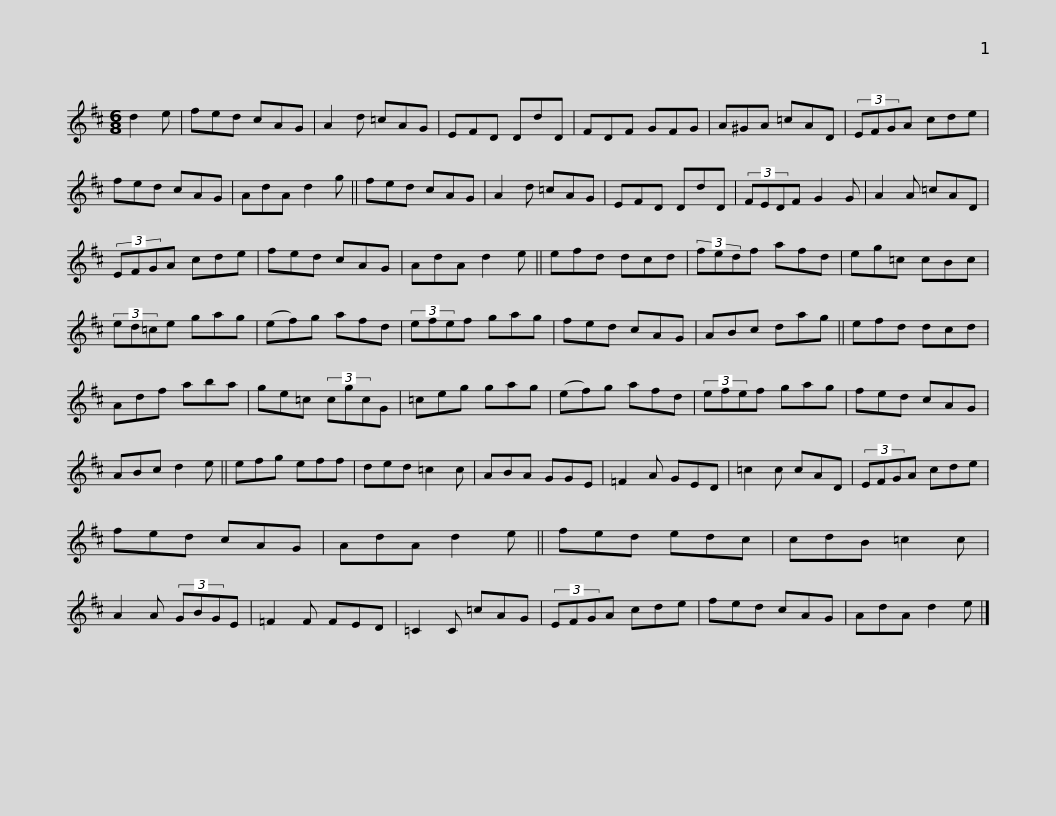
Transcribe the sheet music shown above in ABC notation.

X:1
L:1/8
M:6/8
I:linebreak $
K:D
V:1 treble
V:1
 d2 e | fed cAG | A2 d =cAG | EFD DdD | FDF GFG | %5
 A^GA =cAD | (3EFGA cde |$ fed cAG | AdA d2 g || fed cAG | %10
 A2 d =cAG | EFD DdD | (3FEDF G2 G | A2 A =cAD |$ (3EFGA cde | %15
 fed cAG | AdA d2 e || efd dcd | (3fedf afd | eg=c cBc | %20
 (3ed=ce gag |$ (ef)g afd | (3efef gag | fed cAG | ABc dag || %25
 efd dcd | Adf aba | ge=c (3cgcG |$ =ceg gag | (ef)g afd | %30
 (3efef gag | fed cAG | ABc d2 e || efg eff | ded =c2 c |$ %35
 ABA GGE | =F2 A GED | =c2 c cAD | (3EFGA cde | fed cAG | %40
 AdA d2 e || fed edc |$ cdB =c2 c | A2 A (3GBGE | =F2 F FED | %45
 =C2 C =cAG | (3EFGA cde | fed cAG | AdA d2 e |] %49
